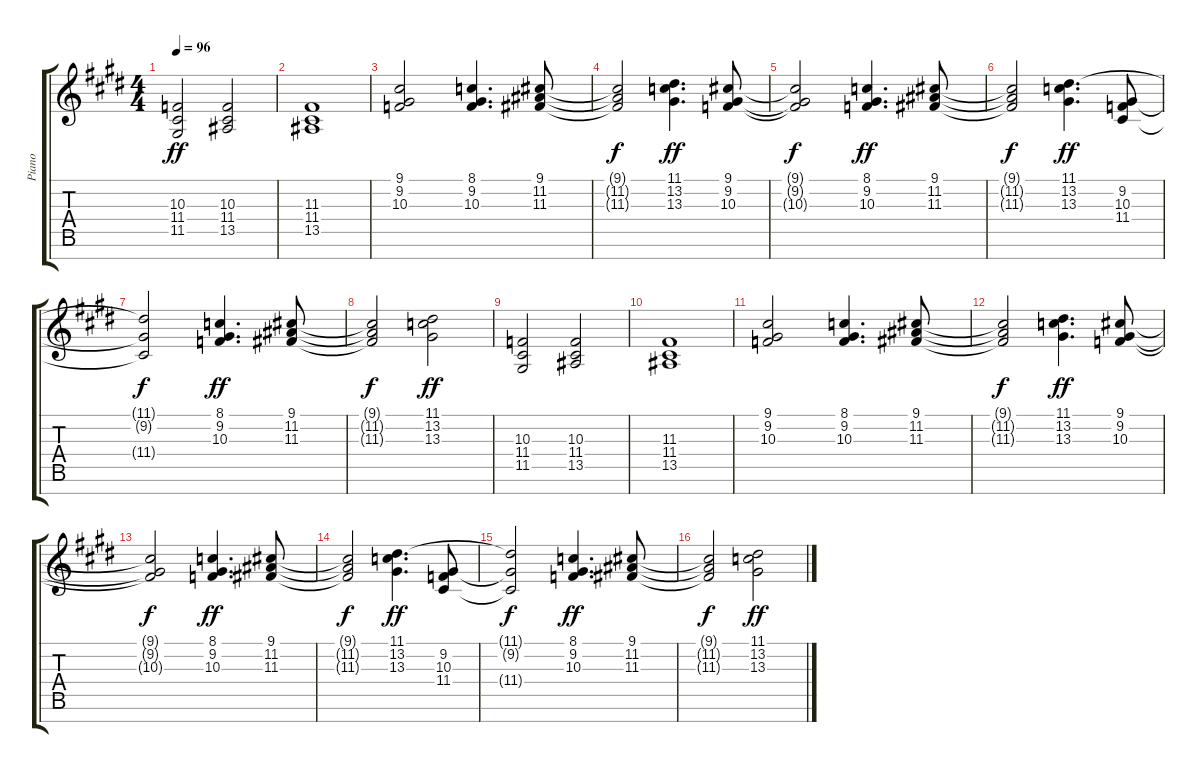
\track ("Piano" "Piano") {instrument brightacousticpiano}
\staff {score tabs}
\tuning (E4 B3 G3 D3 A2 E2 B1) {hide}
\ts (4 4)
\tempo 96
\clef g2
\ks e
(10.3 11.4 11.5).2{dy ff} (10.3 11.4 13.5).2 |
(11.3 11.4 13.5).1 |
(9.1 9.2 10.3).2 (8.1 9.2 10.3).4{d} (9.1 11.2 11.3).8 |
(9.1{t} 11.2{t} 11.3{t}).2{dy f} (11.1 13.2 13.3).4{d dy ff} (9.1 9.2 10.3).8 |
(9.1{t} 9.2{t} 10.3{t}).2{dy f} (8.1 9.2 10.3).4{d dy ff} (9.1 11.2 11.3).8 |
(9.1{t} 11.2{t} 11.3{t}).2{dy f} (11.1 13.2 13.3).4{d dy ff} (9.2 10.3 11.4).8 |
(11.1{t} 9.2{t} 11.4{t}).2{dy f} (8.1 9.2 10.3).4{d dy ff} (9.1 11.2 11.3).8 |
(9.1{t} 11.2{t} 11.3{t}).2{dy f} (11.1 13.2 13.3).2{dy ff} |
(10.3 11.4 11.5).2 (10.3 11.4 13.5).2 |
(11.3 11.4 13.5).1 |
(9.1 9.2 10.3).2 (8.1 9.2 10.3).4{d} (9.1 11.2 11.3).8 |
(9.1{t} 11.2{t} 11.3{t}).2{dy f} (11.1 13.2 13.3).4{d dy ff} (9.1 9.2 10.3).8 |
(9.1{t} 9.2{t} 10.3{t}).2{dy f} (8.1 9.2 10.3).4{d dy ff} (9.1 11.2 11.3).8 |
(9.1{t} 11.2{t} 11.3{t}).2{dy f} (11.1 13.2 13.3).4{d dy ff} (9.2 10.3 11.4).8 |
(11.1{t} 9.2{t} 11.4{t}).2{dy f} (8.1 9.2 10.3).4{d dy ff} (9.1 11.2 11.3).8 |
(9.1{t} 11.2{t} 11.3{t}).2{dy f} (11.1 13.2 13.3).2{dy ff}
